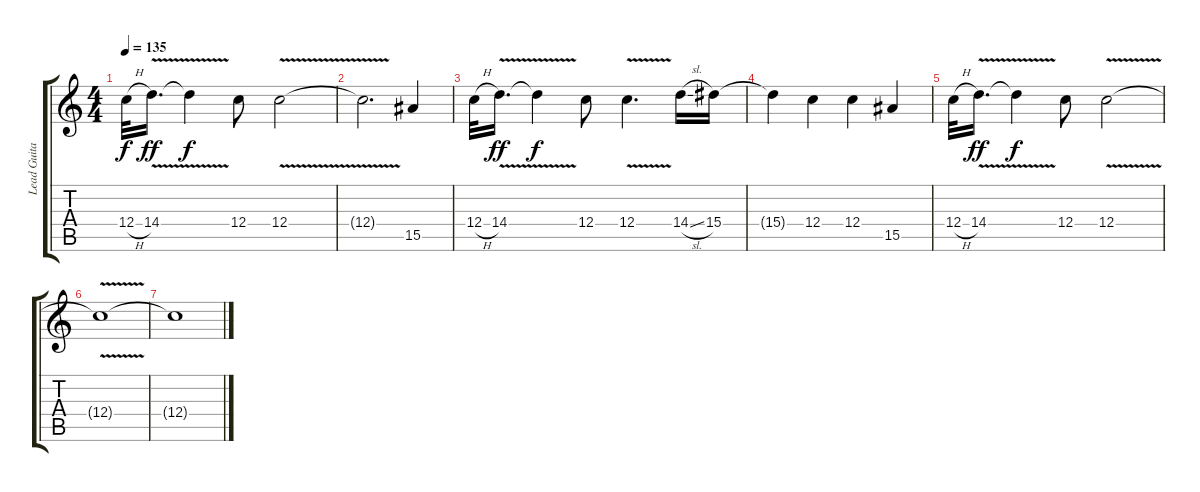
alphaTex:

\track ("Lead Guitar 1" "Lead Guita") {instrument distortionguitar}
\staff {score tabs}
\tuning (D4 A3 F3 C3 G2 C2) {hide}
\ts (4 4)
\tempo 135
\clef g2
\ks c
12.4{h}.32{dy f volume 13} 14.4{v}.16{d dy ff} 14.4{t}.4{dy f} 12.4.8 12.4{v}.2 |
12.4{t}.2{d} 15.5.4 |
12.4{h}.32 14.4{v}.16{d dy ff} 14.4{t}.4{dy f} 12.4.8 12.4{v}.4{d} 14.4{sl}.16 15.4.16 |
15.4{t}.4 12.4.4 12.4.4 15.5.4 |
12.4{h}.32 14.4{v}.16{d dy ff} 14.4{t}.4{dy f} 12.4.8 12.4{v}.2 |
12.4{t}.1{volume 0} |
12.4{t}.1
